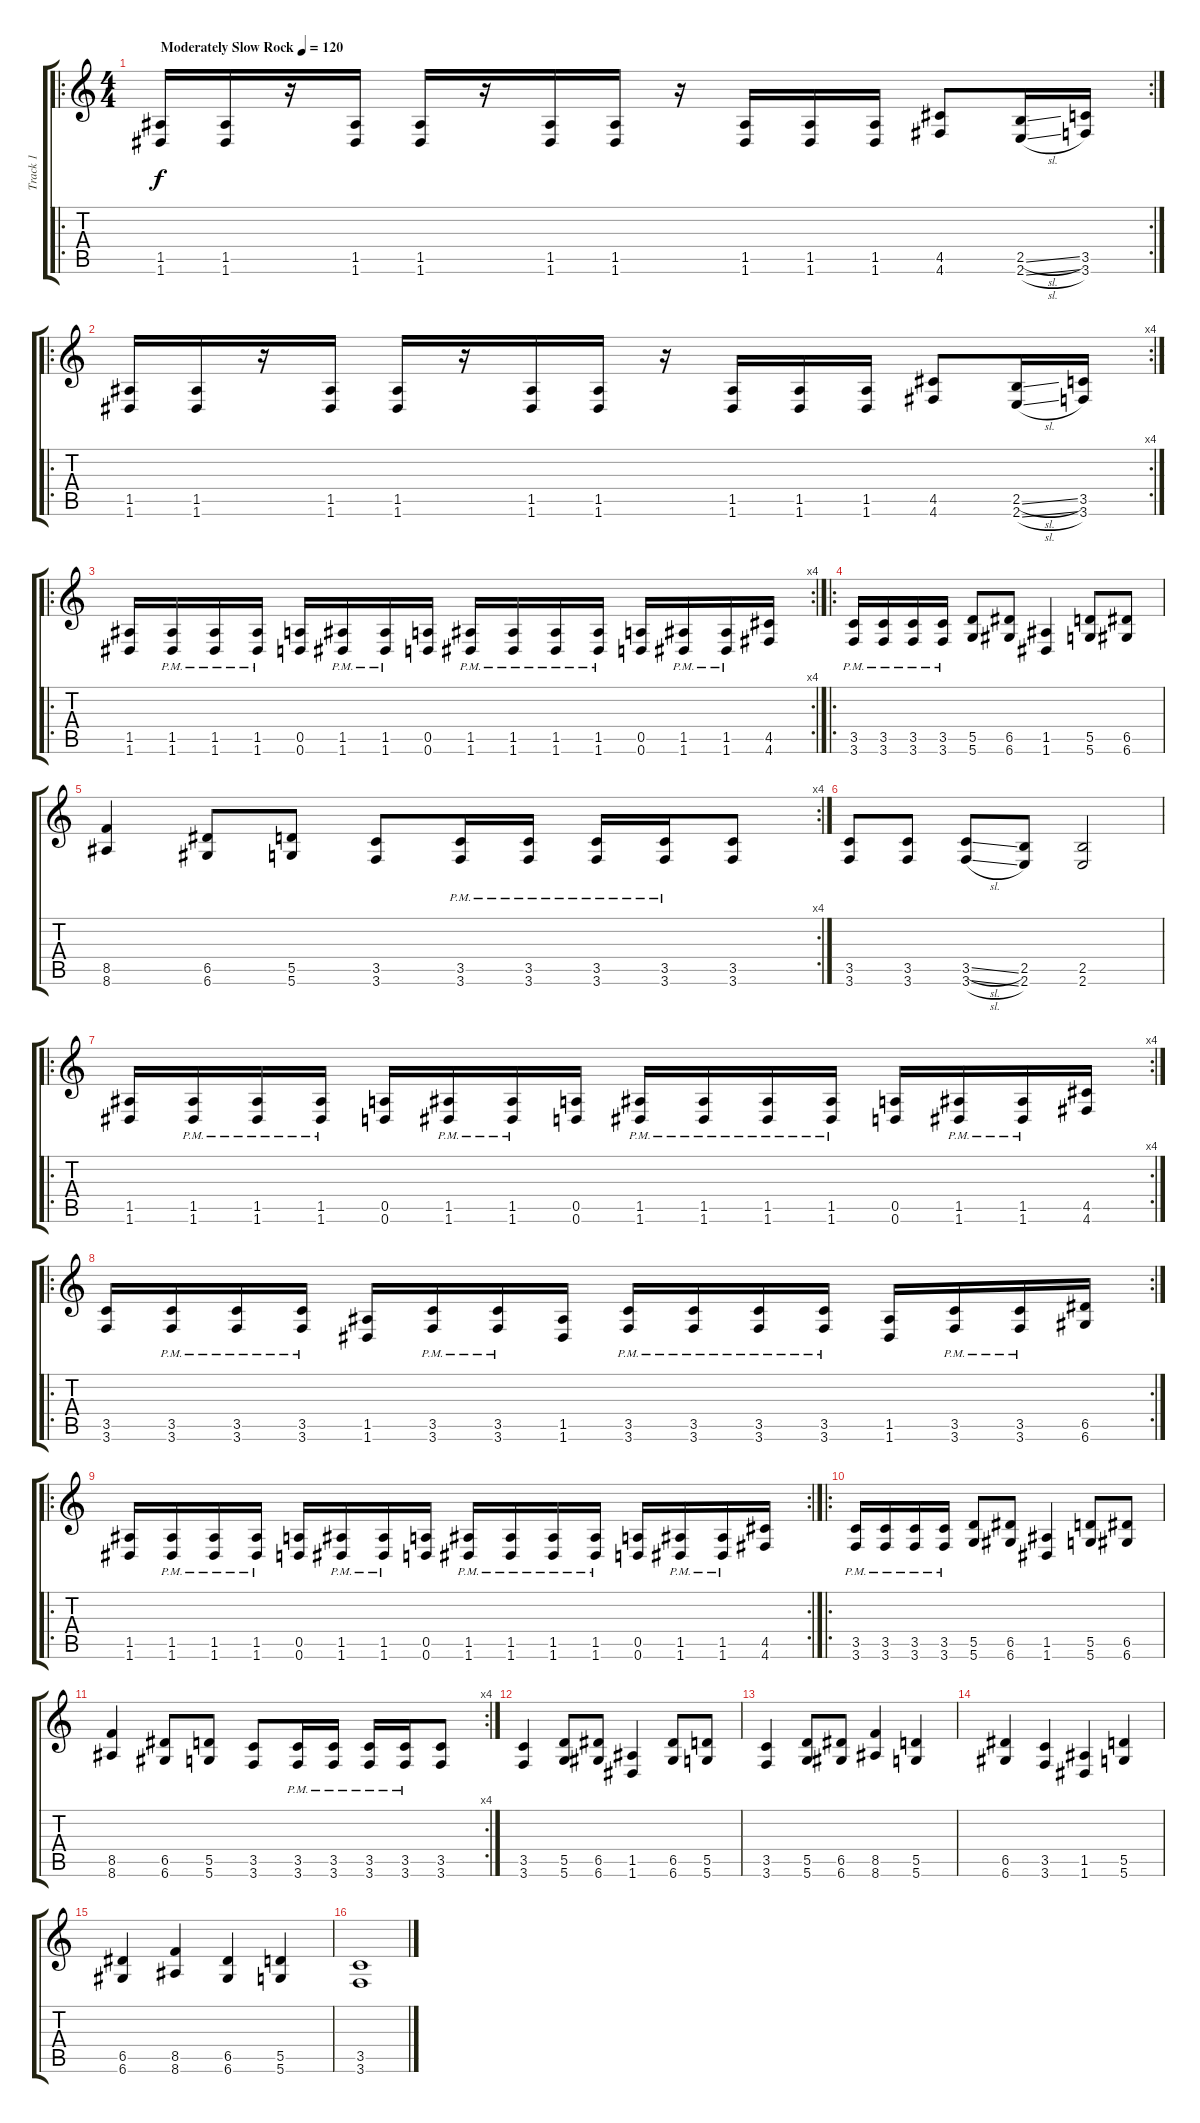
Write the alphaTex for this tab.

\track ("Track 1" "Track 1") {instrument overdrivenguitar}
\staff {score tabs}
\tuning (E4 B3 G3 D3 A2 D2) {hide}
\ro
\rc 2
\ts (4 4)
\tempo (120 "Moderately Slow Rock")
\clef g2
\ks c
(1.5 1.6).16{dy f instrument overdrivenguitar} (1.5 1.6).16 r.16 (1.5 1.6).16 (1.5 1.6).16 r.16 (1.5 1.6).16 (1.5 1.6).16 r.16 (1.5 1.6).16 (1.5 1.6).16 (1.5 1.6).16 (4.5 4.6).8 (2.5{sl} 2.6{sl}).16 (3.5 3.6).16 |
\ro
\rc 4
(1.5 1.6).16 (1.5 1.6).16 r.16 (1.5 1.6).16 (1.5 1.6).16 r.16 (1.5 1.6).16 (1.5 1.6).16 r.16 (1.5 1.6).16 (1.5 1.6).16 (1.5 1.6).16 (4.5 4.6).8 (2.5{sl} 2.6{sl}).16 (3.5 3.6).16 |
\ro
\rc 4
(1.5 1.6).16 (1.5{pm} 1.6{pm}).16 (1.5{pm} 1.6{pm}).16 (1.5{pm} 1.6{pm}).16 (0.5 0.6).16 (1.5{pm} 1.6{pm}).16 (1.5{pm} 1.6{pm}).16 (0.5 0.6).16 (1.5{pm} 1.6{pm}).16 (1.5{pm} 1.6{pm}).16 (1.5{pm} 1.6{pm}).16 (1.5{pm} 1.6{pm}).16 (0.5 0.6).16 (1.5{pm} 1.6{pm}).16 (1.5{pm} 1.6{pm}).16 (4.5 4.6).16 |
\ro
(3.5{pm} 3.6{pm}).16 (3.5{pm} 3.6{pm}).16 (3.5{pm} 3.6{pm}).16 (3.5{pm} 3.6{pm}).16 (5.5 5.6).8 (6.5 6.6).8 (1.5 1.6).4 (5.5 5.6).8 (6.5 6.6).8 |
\rc 4
(8.5 8.6).4 (6.5 6.6).8 (5.5 5.6).8 (3.5 3.6).8 (3.5{pm} 3.6{pm}).16 (3.5{pm} 3.6{pm}).16 (3.5{pm} 3.6{pm}).16 (3.5{pm} 3.6{pm}).16 (3.5 3.6).8 |
(3.5 3.6).8 (3.5 3.6).8 (3.5{sl} 3.6{sl}).8 (2.5 2.6).8 (2.5 2.6).2 |
\ro
\rc 4
(1.5 1.6).16 (1.5{pm} 1.6{pm}).16 (1.5{pm} 1.6{pm}).16 (1.5{pm} 1.6{pm}).16 (0.5 0.6).16 (1.5{pm} 1.6{pm}).16 (1.5{pm} 1.6{pm}).16 (0.5 0.6).16 (1.5{pm} 1.6{pm}).16 (1.5{pm} 1.6{pm}).16 (1.5{pm} 1.6{pm}).16 (1.5{pm} 1.6{pm}).16 (0.5 0.6).16 (1.5{pm} 1.6{pm}).16 (1.5{pm} 1.6{pm}).16 (4.5 4.6).16 |
\ro
\rc 2
(3.5 3.6).16 (3.5{pm} 3.6{pm}).16 (3.5{pm} 3.6{pm}).16 (3.5{pm} 3.6{pm}).16 (1.5 1.6).16 (3.5{pm} 3.6{pm}).16 (3.5{pm} 3.6{pm}).16 (1.5 1.6).16 (3.5{pm} 3.6{pm}).16 (3.5{pm} 3.6{pm}).16 (3.5{pm} 3.6{pm}).16 (3.5{pm} 3.6{pm}).16 (1.5 1.6).16 (3.5{pm} 3.6{pm}).16 (3.5{pm} 3.6{pm}).16 (6.5 6.6).16 |
\ro
\rc 2
(1.5 1.6).16 (1.5{pm} 1.6{pm}).16 (1.5{pm} 1.6{pm}).16 (1.5{pm} 1.6{pm}).16 (0.5 0.6).16 (1.5{pm} 1.6{pm}).16 (1.5{pm} 1.6{pm}).16 (0.5 0.6).16 (1.5{pm} 1.6{pm}).16 (1.5{pm} 1.6{pm}).16 (1.5{pm} 1.6{pm}).16 (1.5{pm} 1.6{pm}).16 (0.5 0.6).16 (1.5{pm} 1.6{pm}).16 (1.5{pm} 1.6{pm}).16 (4.5 4.6).16 |
\ro
(3.5{pm} 3.6{pm}).16 (3.5{pm} 3.6{pm}).16 (3.5{pm} 3.6{pm}).16 (3.5{pm} 3.6{pm}).16 (5.5 5.6).8 (6.5 6.6).8 (1.5 1.6).4 (5.5 5.6).8 (6.5 6.6).8 |
\rc 4
(8.5 8.6).4 (6.5 6.6).8 (5.5 5.6).8 (3.5 3.6).8 (3.5{pm} 3.6{pm}).16 (3.5{pm} 3.6{pm}).16 (3.5{pm} 3.6{pm}).16 (3.5{pm} 3.6{pm}).16 (3.5 3.6).8 |
(3.5 3.6).4 (5.5 5.6).8 (6.5 6.6).8 (1.5 1.6).4 (6.5 6.6).8 (5.5 5.6).8 |
(3.5 3.6).4 (5.5 5.6).8 (6.5 6.6).8 (8.5 8.6).4 (5.5 5.6).4 |
(6.5 6.6).4 (3.5 3.6).4 (1.5 1.6).4 (5.5 5.6).4 |
(6.5 6.6).4 (8.5 8.6).4 (6.5 6.6).4 (5.5 5.6).4 |
(3.5 3.6).1
